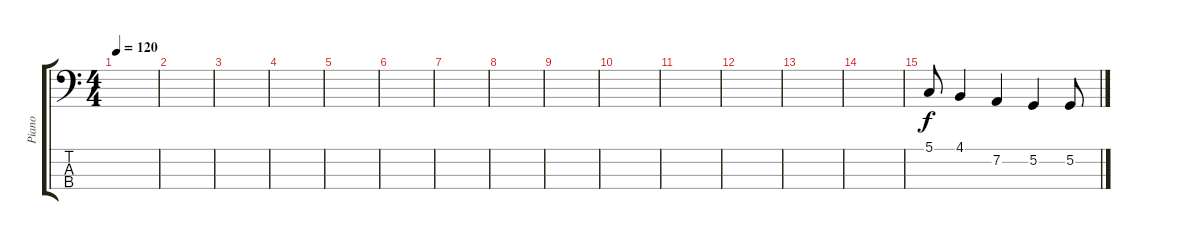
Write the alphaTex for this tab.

\track ("Piano" "Piano") {instrument electricgrandpiano}
\staff {score tabs}
\tuning (G2 D2 A1 E1) {hide}
\ts (4 4)
\tempo 120
\clef f4
\ks c
|
|
|
|
|
|
|
|
|
|
|
|
|
|
5.1.8{volume 16} 4.1.4 7.2.4 5.2.4 5.2.8
